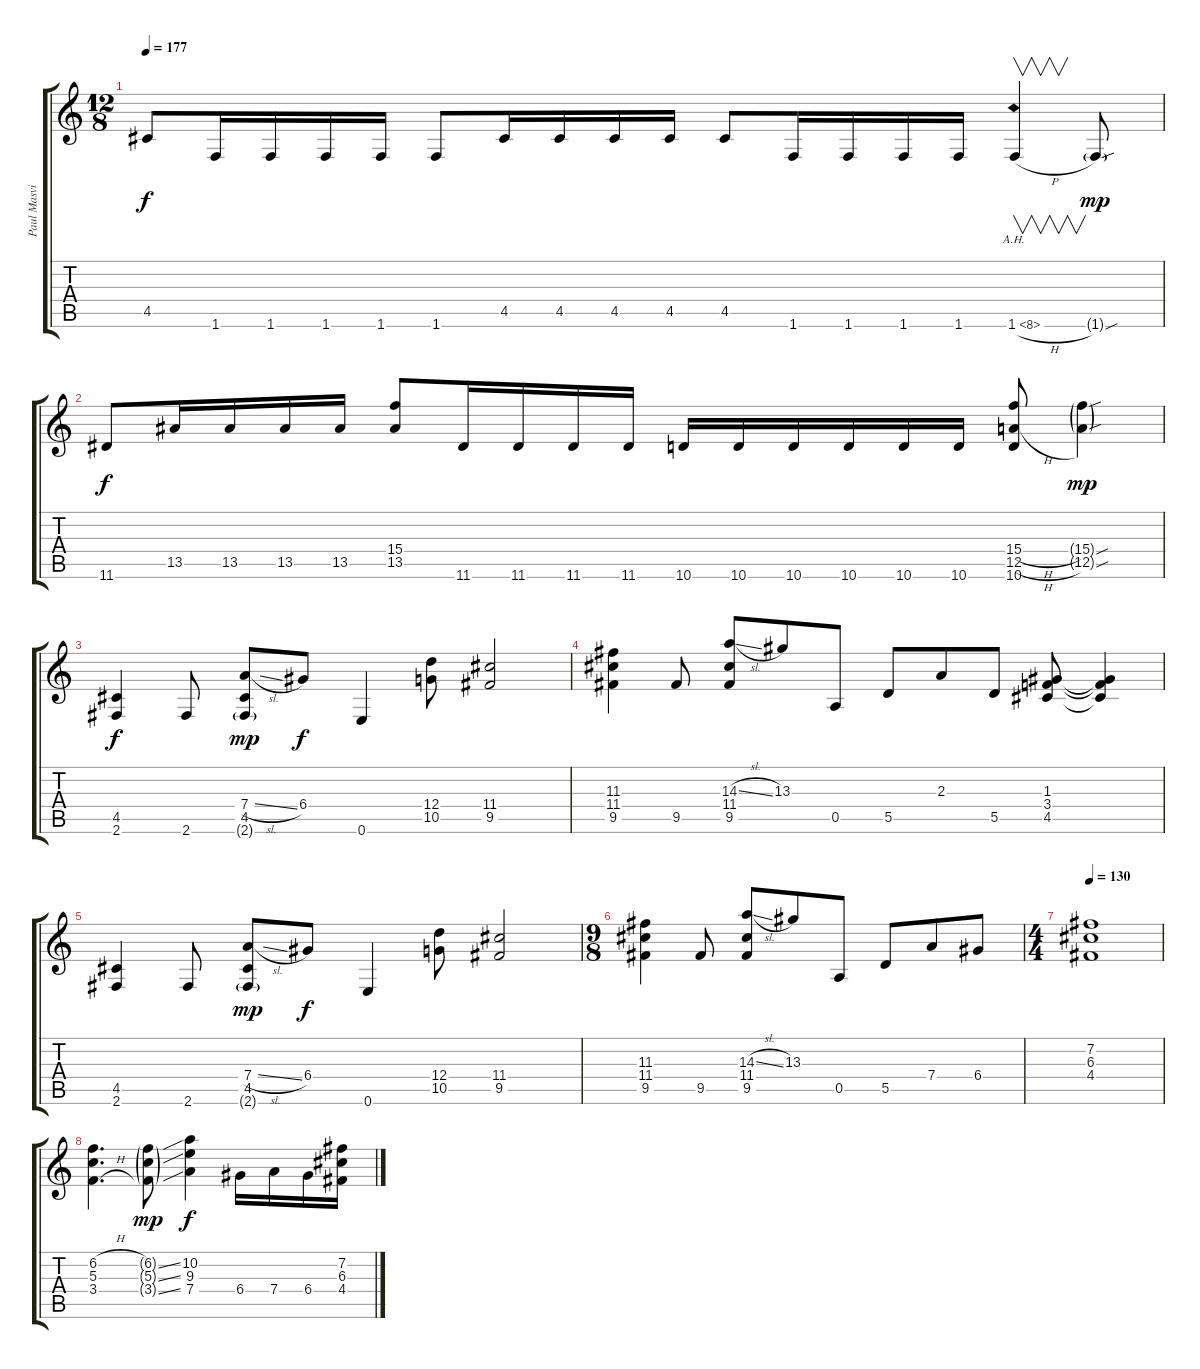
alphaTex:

\track ("Paul Masvidal" "Paul Masvi") {instrument distortionguitar}
\staff {score tabs}
\tuning (E4 B3 G3 D3 A2 E2) {hide}
\ts (12 8)
\tempo 177
\clef g2
\ks c
4.5.8{dy f} 1.6.16 1.6.16 1.6.16 1.6.16 1.6.8 4.5.16 4.5.16 4.5.16 4.5.16 4.5.8 1.6.16 1.6.16 1.6.16 1.6.16 1.6{ah 7 h}.4{v} 1.6{sou g}.8{dy mp} |
11.6.8{dy f} 13.5.16 13.5.16 13.5.16 13.5.16 (15.4 13.5).8 11.6.16 11.6.16 11.6.16 11.6.16 10.6.16 10.6.16 10.6.16 10.6.16 10.6.16 10.6.16 (15.4{h} 12.5{h} 10.6).8 (15.4{sou g} 12.5{sou g}).4{dy mp} |
(4.5 2.6).4{dy f} 2.6.8 (7.4{sl} 4.5 2.6{g}).8{dy mp} 6.4.8{dy f} 0.6.4 (12.4 10.5).8 (11.4 9.5).2 |
(11.3 11.4 9.5).4 9.5.8 (14.3{sl} 11.4 9.5).8 13.3.8 0.5.8 5.5.8 2.3.8 5.5.8 (1.3 3.4 4.5).8 (1.3{t} 3.4{t} 4.5{t}).4 |
(4.5 2.6).4 2.6.8 (7.4{sl} 4.5 2.6{g}).8{dy mp} 6.4.8{dy f} 0.6.4 (12.4 10.5).8 (11.4 9.5).2 |
\ts (9 8)
(11.3 11.4 9.5).4 9.5.8 (14.3{sl} 11.4 9.5).8 13.3.8 0.5.8 5.5.8 7.4.8 6.4.8 |
\ts (4 4)
\tempo 130
(7.2 6.3 4.4).1 |
(6.2{h} 5.3{h} 3.4{h}).4{d} (6.2{ss g} 5.3{ss g} 3.4{ss g}).8{dy mp} (10.2 9.3 7.4).4{dy f} 6.4.16 7.4.16 6.4.16 (7.2 6.3 4.4).16
